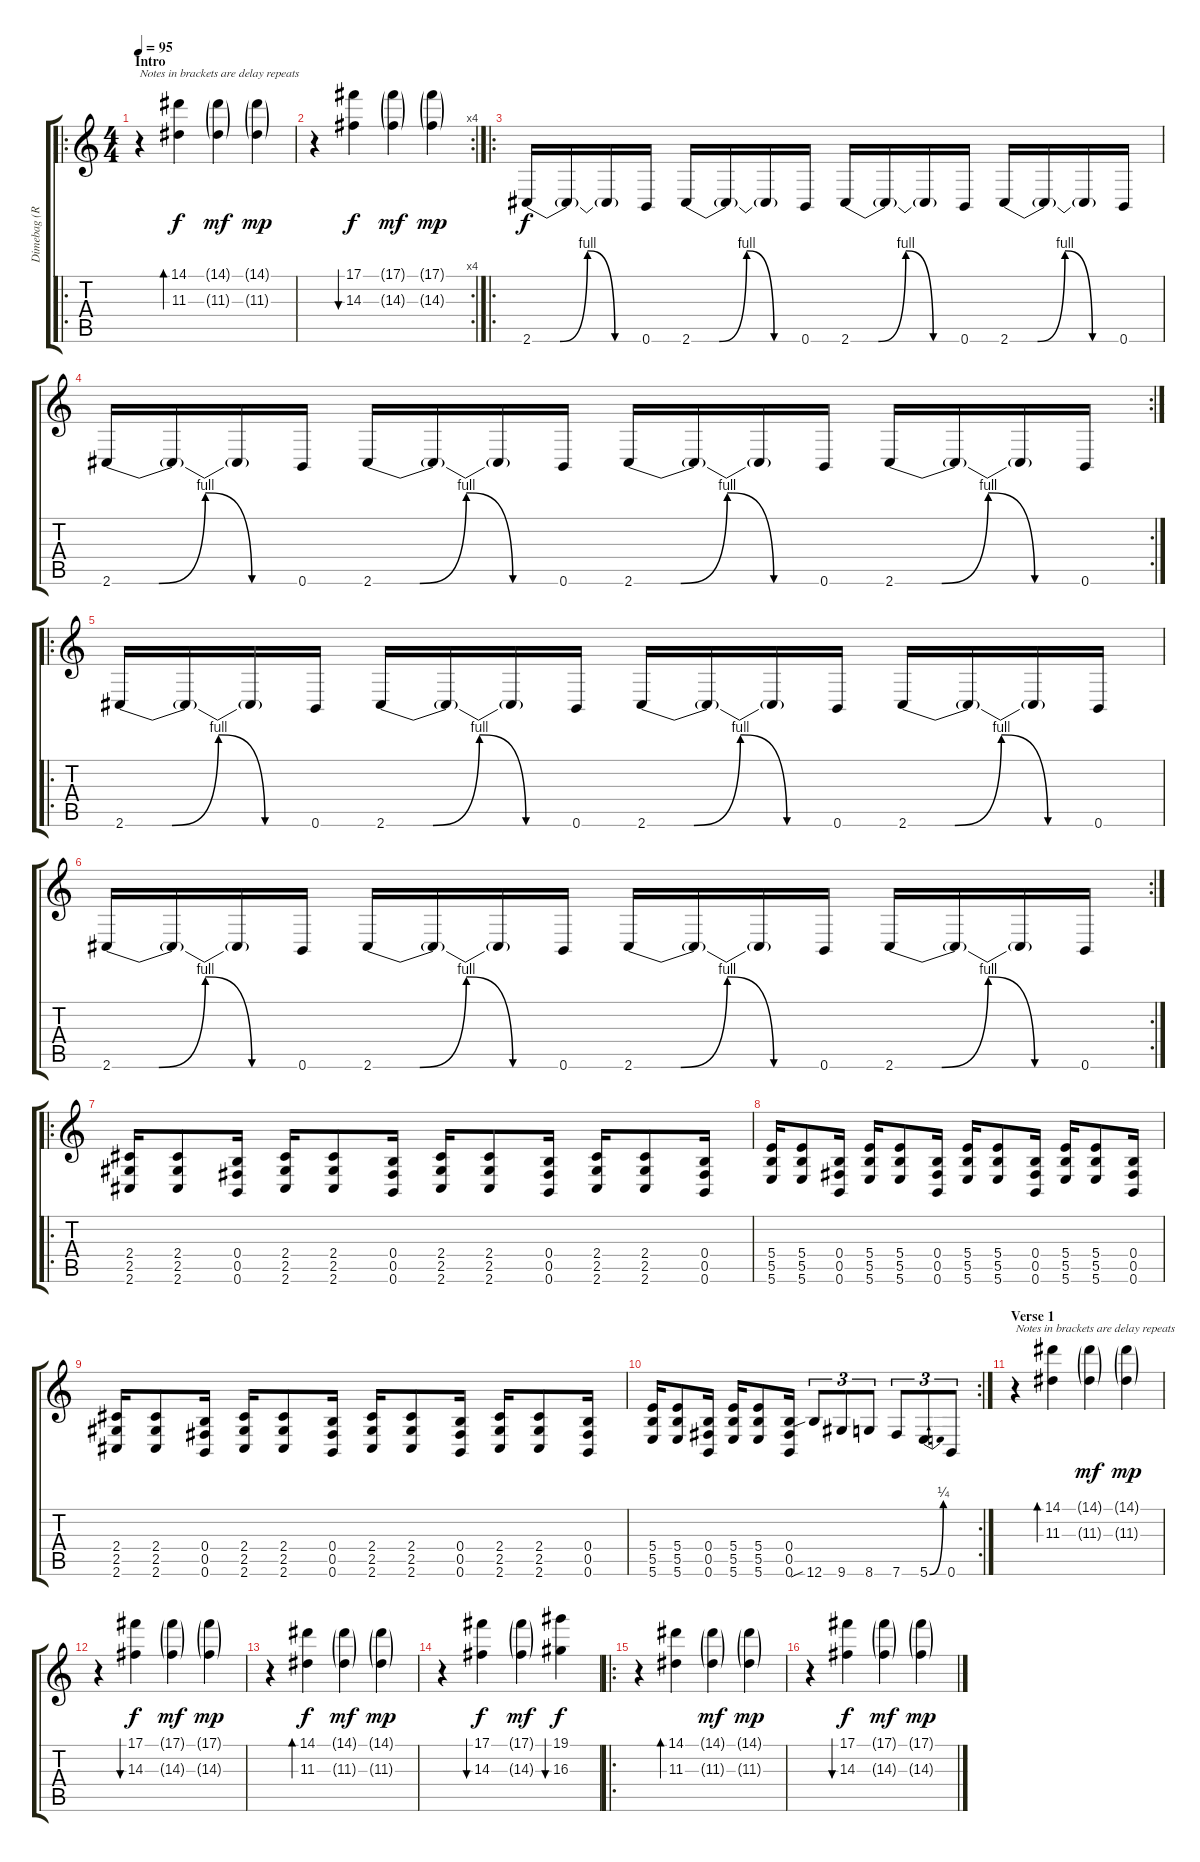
\track ("Dimebag (Rythm)" "Dimebag (R") {instrument distortionguitar}
\staff {score tabs}
\tuning (Db4 Ab3 E3 B2 Gb2 B1) {hide}
\ro
\ts (4 4)
\section ("" "Intro")
\tempo 95
\clef g2
\ks c
r.4{txt "Notes in brackets are delay repeats" dy f volume 10 instrument electricguitarclean} (14.1 11.3).4{bd 120} (14.1{g} 11.3{g}).4{dy mf} (14.1{g} 11.3{g}).4{dy mp} |
\rc 4
r.4 (17.1 14.3).4{bu 120 dy f} (17.1{g} 14.3{g}).4{dy mf} (17.1{g} 14.3{g}).4{dy mp} |
\ro
2.6{be (custom 0 0 15 0 30 4 45 0 60 0)}.16{dy f instrument distortionguitar} 2.6{t}.16 2.6{t}.16 0.6.16 2.6{be (custom 0 0 15 0 30 4 45 0 60 0)}.16 2.6{t}.16 2.6{t}.16 0.6.16 2.6{be (custom 0 0 15 0 30 4 45 0 60 0)}.16 2.6{t}.16 2.6{t}.16 0.6.16 2.6{be (custom 0 0 15 0 30 4 45 0 60 0)}.16 2.6{t}.16 2.6{t}.16 0.6.16 |
\rc 2
2.6{be (custom 0 0 15 0 30 4 45 0 60 0)}.16 2.6{t}.16 2.6{t}.16 0.6.16 2.6{be (custom 0 0 15 0 30 4 45 0 60 0)}.16 2.6{t}.16 2.6{t}.16 0.6.16 2.6{be (custom 0 0 15 0 30 4 45 0 60 0)}.16 2.6{t}.16 2.6{t}.16 0.6.16 2.6{be (custom 0 0 15 0 30 4 45 0 60 0)}.16 2.6{t}.16 2.6{t}.16 0.6.16 |
\ro
2.6{be (custom 0 0 15 0 30 4 45 0 60 0)}.16 2.6{t}.16 2.6{t}.16 0.6.16 2.6{be (custom 0 0 15 0 30 4 45 0 60 0)}.16 2.6{t}.16 2.6{t}.16 0.6.16 2.6{be (custom 0 0 15 0 30 4 45 0 60 0)}.16 2.6{t}.16 2.6{t}.16 0.6.16 2.6{be (custom 0 0 15 0 30 4 45 0 60 0)}.16 2.6{t}.16 2.6{t}.16 0.6.16 |
\rc 2
2.6{be (custom 0 0 15 0 30 4 45 0 60 0)}.16 2.6{t}.16 2.6{t}.16 0.6.16 2.6{be (custom 0 0 15 0 30 4 45 0 60 0)}.16 2.6{t}.16 2.6{t}.16 0.6.16 2.6{be (custom 0 0 15 0 30 4 45 0 60 0)}.16 2.6{t}.16 2.6{t}.16 0.6.16 2.6{be (custom 0 0 15 0 30 4 45 0 60 0)}.16 2.6{t}.16 2.6{t}.16 0.6.16 |
\ro
(2.4 2.5 2.6).16 (2.4 2.5 2.6).8 (0.4 0.5 0.6).16 (2.4 2.5 2.6).16 (2.4 2.5 2.6).8 (0.4 0.5 0.6).16 (2.4 2.5 2.6).16 (2.4 2.5 2.6).8 (0.4 0.5 0.6).16 (2.4 2.5 2.6).16 (2.4 2.5 2.6).8 (0.4 0.5 0.6).16 |
(5.4 5.5 5.6).16 (5.4 5.5 5.6).8 (0.4 0.5 0.6).16 (5.4 5.5 5.6).16 (5.4 5.5 5.6).8 (0.4 0.5 0.6).16 (5.4 5.5 5.6).16 (5.4 5.5 5.6).8 (0.4 0.5 0.6).16 (5.4 5.5 5.6).16 (5.4 5.5 5.6).8 (0.4 0.5 0.6).16 |
(2.4 2.5 2.6).16 (2.4 2.5 2.6).8 (0.4 0.5 0.6).16 (2.4 2.5 2.6).16 (2.4 2.5 2.6).8 (0.4 0.5 0.6).16 (2.4 2.5 2.6).16 (2.4 2.5 2.6).8 (0.4 0.5 0.6).16 (2.4 2.5 2.6).16 (2.4 2.5 2.6).8 (0.4 0.5 0.6).16 |
\rc 2
(5.4 5.5 5.6).16 (5.4 5.5 5.6).8 (0.4 0.5 0.6).16 (5.4 5.5 5.6).16 (5.4 5.5 5.6).8 (0.4 0.5 0.6).16 12.6{sib}.8{tu (3 2)} 9.6.8{tu (3 2)} 8.6.8{tu (3 2)} 7.6.8{tu (3 2)} 5.6{be (bend 0 0 60 1)}.8{tu (3 2)} 0.6.8{tu (3 2)} |
\section ("" "Verse 1")
r.4{txt "Notes in brackets are delay repeats" volume 10 instrument electricguitarclean} (14.1 11.3).4{bd 120} (14.1{g} 11.3{g}).4{dy mf} (14.1{g} 11.3{g}).4{dy mp} |
r.4 (17.1 14.3).4{bu 120 dy f} (17.1{g} 14.3{g}).4{dy mf} (17.1{g} 14.3{g}).4{dy mp} |
r.4 (14.1 11.3).4{bd 120 dy f} (14.1{g} 11.3{g}).4{dy mf} (14.1{g} 11.3{g}).4{dy mp} |
r.4 (17.1 14.3).4{bu 120 dy f} (17.1{g} 14.3{g}).4{dy mf} (19.1 16.3).4{bu 120 dy f} |
\ro
r.4 (14.1 11.3).4{bd 120} (14.1{g} 11.3{g}).4{dy mf} (14.1{g} 11.3{g}).4{dy mp} |
r.4 (17.1 14.3).4{bu 120 dy f} (17.1{g} 14.3{g}).4{dy mf} (17.1{g} 14.3{g}).4{dy mp}
